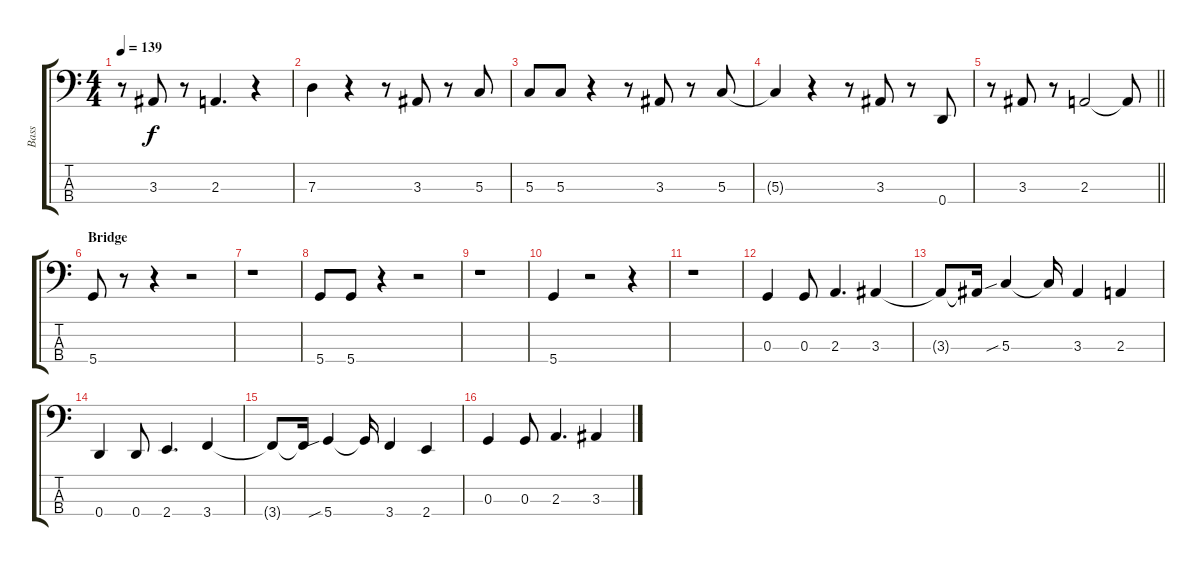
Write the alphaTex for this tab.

\track ("Bass" "Bass") {instrument electricbassfinger}
\staff {score tabs}
\tuning (F2 C2 G1 D1) {hide}
\ts (4 4)
\tempo 139
\clef f4
\ks c
r.8{dy f} 3.3.8 r.8 2.3.4{d} r.4 |
7.3.4 r.4 r.8 3.3.8 r.8 5.3.8 |
5.3.8 5.3.8 r.4 r.8 3.3.8 r.8 5.3.8 |
5.3{t}.4 r.4 r.8 3.3.8 r.8 0.4.8 |
\barLineRight lightlight
r.8 3.3.8 r.8 2.3.2 2.3{t}.8 |
\section ("" "Bridge")
5.4.8 r.8 r.4 r.2 |
r.1 |
5.4.8 5.4.8 r.4 r.2 |
r.1 |
5.4.4 r.2 r.4 |
r.1 |
0.3.4 0.3.8 2.3.4{d} 3.3.4 |
3.3{t}.8 3.3{t}.16 5.3{sib}.4 5.3{t}.16 3.3.4 2.3.4 |
0.4.4 0.4.8 2.4.4{d} 3.4.4 |
3.4{t}.8 3.4{t}.16 5.4{sib}.4 5.4{t}.16 3.4.4 2.4.4 |
0.3.4 0.3.8 2.3.4{d} 3.3.4
